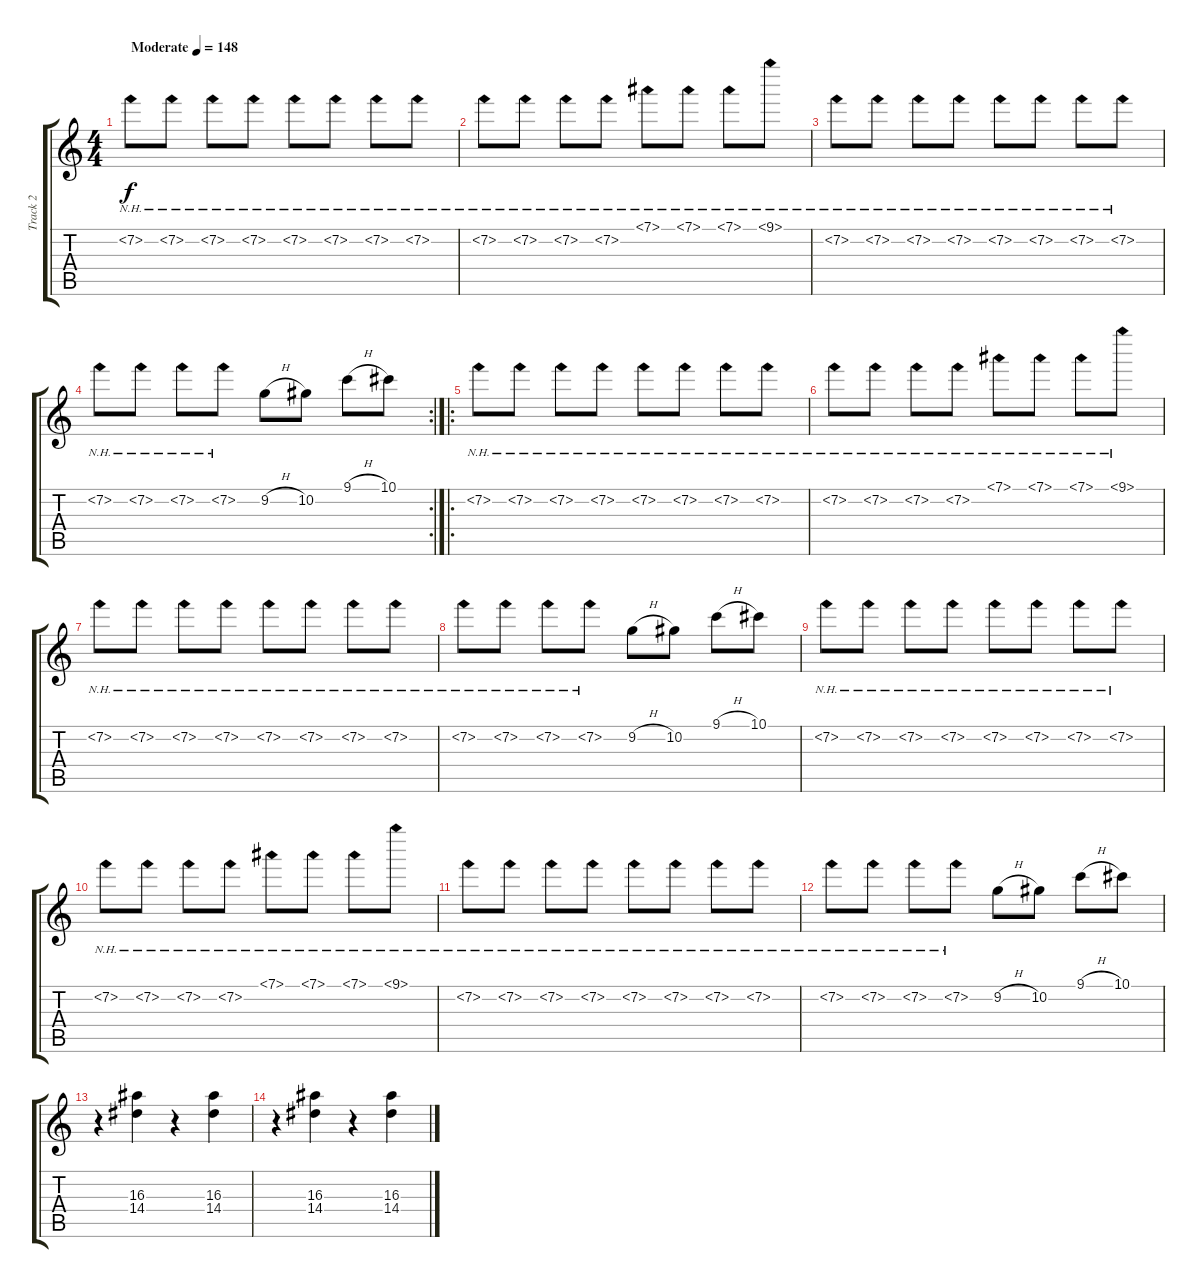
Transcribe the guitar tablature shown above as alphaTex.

\track ("Track 2" "Track 2") {instrument overdrivenguitar}
\staff {score tabs}
\tuning (Eb4 Bb3 Gb3 Db3 Ab2 Eb2) {hide}
\ts (4 4)
\tempo (148 "Moderate")
\clef g2
\ks c
7.2{nh}.8{dy f instrument overdrivenguitar} 7.2{nh}.8 7.2{nh}.8 7.2{nh}.8 7.2{nh}.8 7.2{nh}.8 7.2{nh}.8 7.2{nh}.8 |
7.2{nh}.8 7.2{nh}.8 7.2{nh}.8 7.2{nh}.8 7.1{nh}.8 7.1{nh}.8 7.1{nh}.8 9.1{nh}.8 |
7.2{nh}.8 7.2{nh}.8 7.2{nh}.8 7.2{nh}.8 7.2{nh}.8 7.2{nh}.8 7.2{nh}.8 7.2{nh}.8 |
\rc 2
7.2{nh}.8 7.2{nh}.8 7.2{nh}.8 7.2{nh}.8 9.2{h}.8 10.2.8 9.1{h}.8 10.1.8 |
\ro
7.2{nh}.8 7.2{nh}.8 7.2{nh}.8 7.2{nh}.8 7.2{nh}.8 7.2{nh}.8 7.2{nh}.8 7.2{nh}.8 |
7.2{nh}.8 7.2{nh}.8 7.2{nh}.8 7.2{nh}.8 7.1{nh}.8 7.1{nh}.8 7.1{nh}.8 9.1{nh}.8 |
7.2{nh}.8 7.2{nh}.8 7.2{nh}.8 7.2{nh}.8 7.2{nh}.8 7.2{nh}.8 7.2{nh}.8 7.2{nh}.8 |
7.2{nh}.8 7.2{nh}.8 7.2{nh}.8 7.2{nh}.8 9.2{h}.8 10.2.8 9.1{h}.8 10.1.8 |
7.2{nh}.8 7.2{nh}.8 7.2{nh}.8 7.2{nh}.8 7.2{nh}.8 7.2{nh}.8 7.2{nh}.8 7.2{nh}.8 |
7.2{nh}.8 7.2{nh}.8 7.2{nh}.8 7.2{nh}.8 7.1{nh}.8 7.1{nh}.8 7.1{nh}.8 9.1{nh}.8 |
7.2{nh}.8 7.2{nh}.8 7.2{nh}.8 7.2{nh}.8 7.2{nh}.8 7.2{nh}.8 7.2{nh}.8 7.2{nh}.8 |
7.2{nh}.8 7.2{nh}.8 7.2{nh}.8 7.2{nh}.8 9.2{h}.8 10.2.8 9.1{h}.8 10.1.8 |
r.4 (16.3 14.4).4 r.4 (16.3 14.4).4 |
r.4 (16.3 14.4).4 r.4 (16.3 14.4).4
